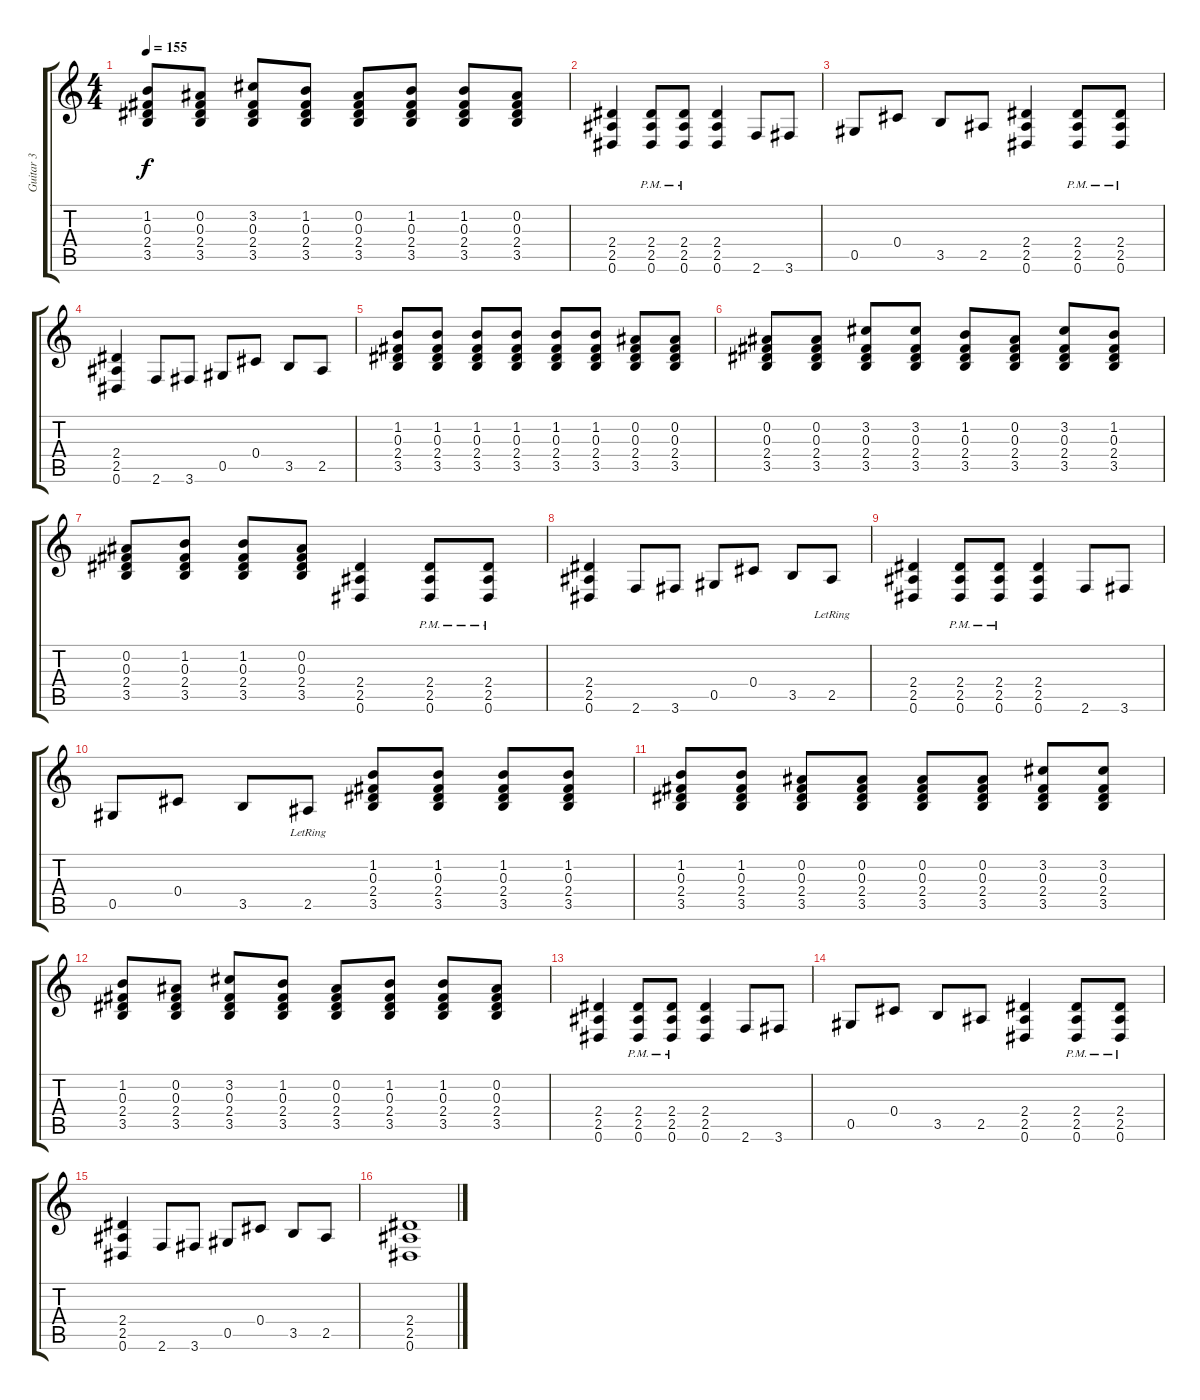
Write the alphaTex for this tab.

\track ("Guitar 3" "Guitar 3") {instrument distortionguitar}
\staff {score tabs}
\tuning (Eb4 Bb3 Gb3 Db3 Ab2 Eb2) {hide}
\ts (4 4)
\tempo 155
\clef g2
\ks c
(1.2 0.3 2.4 3.5).8{dy f} (0.2 0.3 2.4 3.5).8 (3.2 0.3 2.4 3.5).8 (1.2 0.3 2.4 3.5).8 (0.2 0.3 2.4 3.5).8 (1.2 0.3 2.4 3.5).8 (1.2 0.3 2.4 3.5).8 (0.2 0.3 2.4 3.5).8 |
(2.4 2.5 0.6).4 (2.4{pm} 2.5{pm} 0.6{pm}).8 (2.4{pm} 2.5{pm} 0.6{pm}).8 (2.4 2.5 0.6).4 2.6.8 3.6.8 |
0.5.8 0.4.8 3.5.8 2.5.8 (2.4 2.5 0.6).4 (2.4{pm} 2.5{pm} 0.6{pm}).8 (2.4{pm} 2.5{pm} 0.6{pm}).8 |
(2.4 2.5 0.6).4 2.6.8 3.6.8 0.5.8 0.4.8 3.5.8 2.5.8 |
(1.2 0.3 2.4 3.5).8 (1.2 0.3 2.4 3.5).8 (1.2 0.3 2.4 3.5).8 (1.2 0.3 2.4 3.5).8 (1.2 0.3 2.4 3.5).8 (1.2 0.3 2.4 3.5).8 (0.2 0.3 2.4 3.5).8 (0.2 0.3 2.4 3.5).8 |
(0.2 0.3 2.4 3.5).8 (0.2 0.3 2.4 3.5).8 (3.2 0.3 2.4 3.5).8 (3.2 0.3 2.4 3.5).8 (1.2 0.3 2.4 3.5).8 (0.2 0.3 2.4 3.5).8 (3.2 0.3 2.4 3.5).8 (1.2 0.3 2.4 3.5).8 |
(0.2 0.3 2.4 3.5).8 (1.2 0.3 2.4 3.5).8 (1.2 0.3 2.4 3.5).8 (0.2 0.3 2.4 3.5).8 (2.4 2.5 0.6).4 (2.4{pm} 2.5{pm} 0.6{pm}).8 (2.4{pm} 2.5{pm} 0.6{pm}).8 |
(2.4 2.5 0.6).4 2.6.8 3.6.8 0.5.8 0.4.8 3.5.8 2.5{lr}.8 |
(2.4 2.5 0.6).4 (2.4{pm} 2.5{pm} 0.6{pm}).8 (2.4{pm} 2.5{pm} 0.6{pm}).8 (2.4 2.5 0.6).4 2.6.8 3.6.8 |
0.5.8 0.4.8 3.5.8 2.5{lr}.8 (1.2 0.3 2.4 3.5).8 (1.2 0.3 2.4 3.5).8 (1.2 0.3 2.4 3.5).8 (1.2 0.3 2.4 3.5).8 |
(1.2 0.3 2.4 3.5).8 (1.2 0.3 2.4 3.5).8 (0.2 0.3 2.4 3.5).8 (0.2 0.3 2.4 3.5).8 (0.2 0.3 2.4 3.5).8 (0.2 0.3 2.4 3.5).8 (3.2 0.3 2.4 3.5).8 (3.2 0.3 2.4 3.5).8 |
(1.2 0.3 2.4 3.5).8 (0.2 0.3 2.4 3.5).8 (3.2 0.3 2.4 3.5).8 (1.2 0.3 2.4 3.5).8 (0.2 0.3 2.4 3.5).8 (1.2 0.3 2.4 3.5).8 (1.2 0.3 2.4 3.5).8 (0.2 0.3 2.4 3.5).8 |
(2.4 2.5 0.6).4 (2.4{pm} 2.5{pm} 0.6{pm}).8 (2.4{pm} 2.5{pm} 0.6{pm}).8 (2.4 2.5 0.6).4 2.6.8 3.6.8 |
0.5.8 0.4.8 3.5.8 2.5.8 (2.4 2.5 0.6).4 (2.4{pm} 2.5{pm} 0.6{pm}).8 (2.4{pm} 2.5{pm} 0.6{pm}).8 |
(2.4 2.5 0.6).4 2.6.8 3.6.8 0.5.8 0.4.8 3.5.8 2.5.8 |
(2.4 2.5 0.6).1
